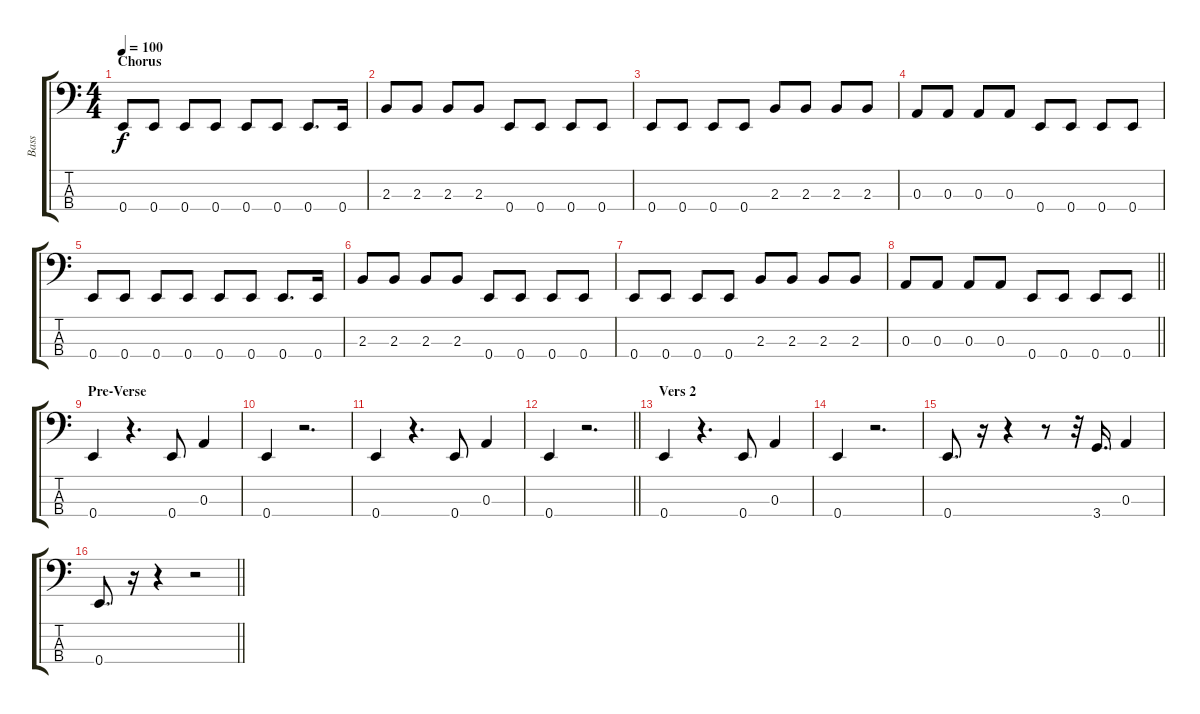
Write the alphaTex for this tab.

\track ("Bass" "Bass") {instrument electricbassfinger}
\staff {score tabs}
\tuning (G2 D2 A1 E1) {hide}
\ts (4 4)
\section ("" "Chorus")
\tempo 100
\clef f4
\ks c
0.4.8{dy f} 0.4.8 0.4.8 0.4.8 0.4.8 0.4.8 0.4.8{d} 0.4.16 |
2.3.8 2.3.8 2.3.8 2.3.8 0.4.8 0.4.8 0.4.8 0.4.8 |
0.4.8 0.4.8 0.4.8 0.4.8 2.3.8 2.3.8 2.3.8 2.3.8 |
0.3.8 0.3.8 0.3.8 0.3.8 0.4.8 0.4.8 0.4.8 0.4.8 |
0.4.8 0.4.8 0.4.8 0.4.8 0.4.8 0.4.8 0.4.8{d} 0.4.16 |
2.3.8 2.3.8 2.3.8 2.3.8 0.4.8 0.4.8 0.4.8 0.4.8 |
0.4.8 0.4.8 0.4.8 0.4.8 2.3.8 2.3.8 2.3.8 2.3.8 |
\barLineRight lightlight
0.3.8 0.3.8 0.3.8 0.3.8 0.4.8 0.4.8 0.4.8 0.4.8 |
\section ("" "Pre-Verse")
0.4.4 r.4{d} 0.4.8 0.3.4 |
0.4.4 r.2{d} |
0.4.4 r.4{d} 0.4.8 0.3.4 |
\barLineRight lightlight
0.4.4 r.2{d} |
\section ("" "Vers 2")
0.4.4 r.4{d} 0.4.8 0.3.4 |
0.4.4 r.2{d} |
0.4.8{d} r.16 r.4 r.8 r.32 3.4.16{d} 0.3.4 |
\barLineRight lightlight
0.4.8{d} r.16 r.4 r.2
